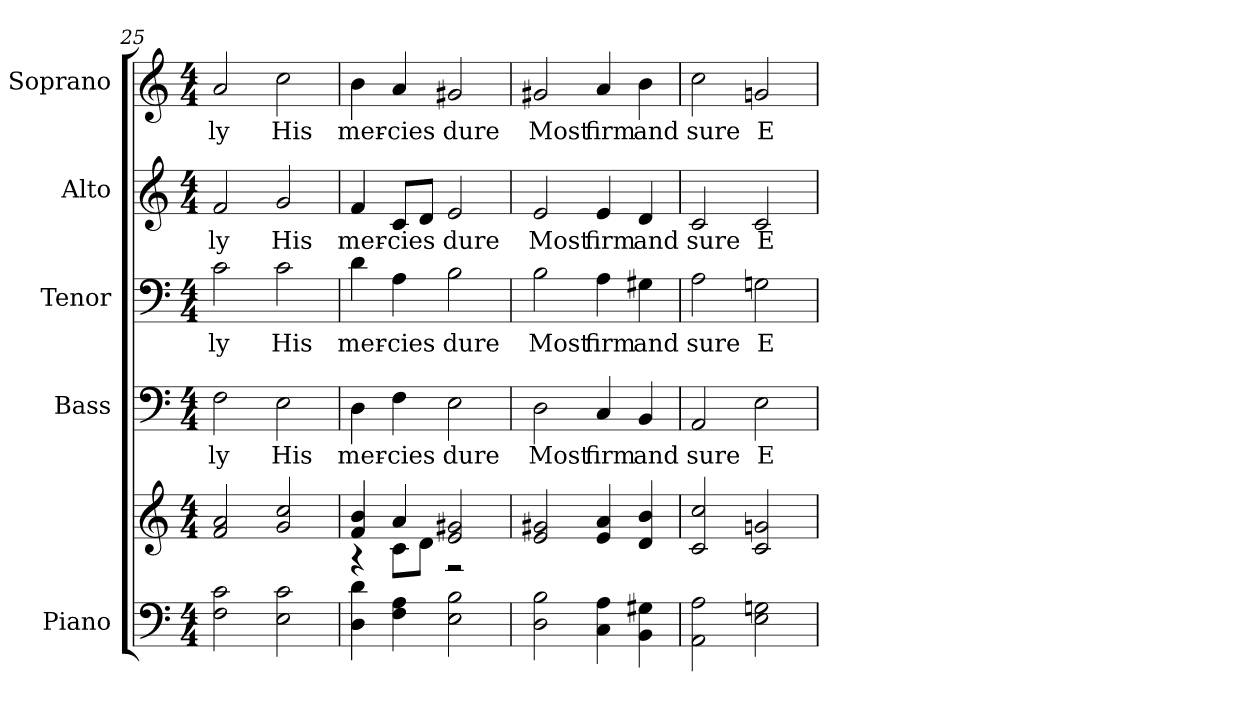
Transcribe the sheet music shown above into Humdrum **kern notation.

**kern	**kern	**kern	**text	**kern	**text	**kern	**text	**kern	**text
*part5	*part5	*part4	*part4	*part3	*part3	*part2	*part2	*part1	*part1
*staff6	*staff5	*staff4	*staff4	*staff3	*staff3	*staff2	*staff2	*staff1	*staff1
*I"Piano	*	*I"Bass	*	*I"Tenor	*	*I"Alto	*	*I"Soprano	*
*I'Pno.	*	*I'B.	*	*I'T.	*	*I'A.	*	*I'S.	*
*clefF4	*clefG2	*clefF4	*	*clefF4	*	*clefG2	*	*clefG2	*
*k[]	*k[]	*k[]	*	*k[]	*	*k[]	*	*k[]	*
*C:	*C:	*C:	*	*C:	*	*C:	*	*C:	*
*M4/4	*M4/4	*M4/4	*	*M4/4	*	*M4/4	*	*M4/4	*
=25	=25	=25	=25	=25	=25	=25	=25	=25	=25
!	!	!	!LO:LY:b:color=#000000	!	!	!	!	!	!
!	!	!	!	!	!LO:LY:b:color=#000000	!	!	!	!
!	!	!	!	!	!	!	!LO:LY:b:color=#000000	!	!
!	!	!	!	!	!	!	!	!	!LO:LY:b:color=#000000
2Fi\ 2ci	2fi/ 2ai	2Fi\	-ly	2ci\	-ly	2fi/	-ly	2ai/	-ly
!	!	!	!LO:LY:b:color=#000000	!	!	!	!	!	!
!	!	!	!	!	!LO:LY:b:color=#000000	!	!	!	!
!	!	!	!	!	!	!	!LO:LY:b:color=#000000	!	!
!	!	!	!	!	!	!	!	!	!LO:LY:b:color=#000000
2Ei\ 2ci	2gi/ 2cci	2Ei\	His	2ci\	His	2gi/	His	2cci\	His
!!LO:PB:g=z
=26	=26	=26	=26	=26	=26	=26	=26	=26	=26
*	*^	*	*	*	*	*	*	*	*
!	!	!	!	!LO:LY:b:color=#000000	!	!	!	!	!	!
!	!	!	!	!	!	!LO:LY:b:color=#000000	!	!	!	!
!	!	!	!	!	!	!	!	!LO:LY:b:color=#000000	!	!
!	!	!	!	!	!	!	!	!	!	!LO:LY:b:color=#000000
4Di\ 4di	4fi/ 4bi	4r	4Di\	mer-	4di\	mer-	4fi/	mer-	4bi\	mer-
!	!	!	!	!LO:LY:b:color=#000000	!	!	!	!	!	!
!	!	!	!	!	!	!LO:LY:b:color=#000000	!	!	!	!
!	!	!	!	!	!	!	!	!LO:LY:b:color=#000000	!	!
!	!	!	!	!	!	!	!	!	!	!LO:LY:b:color=#000000
4Fi\ 4Ai	4ai/	8ci\L	4Fi\	-cies	4Ai\	-cies	8ci/L	-cies	4ai/	-cies
.	.	8di\J	.	.	.	.	8di/J	.	.	.
!	!	!	!	!LO:LY:b:color=#000000	!	!	!	!	!	!
!	!	!	!	!	!	!LO:LY:b:color=#000000	!	!	!	!
!	!	!	!	!	!	!	!	!LO:LY:b:color=#000000	!	!
!	!	!	!	!	!	!	!	!	!	!LO:LY:b:color=#000000
2Ei\ 2Bi	2ei/ 2g#Xi	2r	2Ei\	dure	2Bi\	dure	2ei/	dure	2g#Xi/	dure
*	*v	*v	*	*	*	*	*	*	*	*
=27	=27	=27	=27	=27	=27	=27	=27	=27	=27
*	*^	*	*	*	*	*	*	*	*
!	!	!	!	!LO:LY:b:color=#000000	!	!	!	!	!	!
*	*v	*v	*	*	*	*	*	*	*	*
*	*^	*	*	*	*	*	*	*	*
!	!	!	!	!	!	!LO:LY:b:color=#000000	!	!	!	!
*	*v	*v	*	*	*	*	*	*	*	*
*	*^	*	*	*	*	*	*	*	*
!	!	!	!	!	!	!	!	!LO:LY:b:color=#000000	!	!
*	*v	*v	*	*	*	*	*	*	*	*
*	*^	*	*	*	*	*	*	*	*
!	!	!	!	!	!	!	!	!	!	!LO:LY:b:color=#000000
*	*v	*v	*	*	*	*	*	*	*	*
2Di\ 2Bi	2ei/ 2g#Xi	2Di\	Most	2Bi\	Most	2ei/	Most	2g#Xi/	Most
!	!	!	!LO:LY:b:color=#000000	!	!	!	!	!	!
!	!	!	!	!	!LO:LY:b:color=#000000	!	!	!	!
!	!	!	!	!	!	!	!LO:LY:b:color=#000000	!	!
!	!	!	!	!	!	!	!	!	!LO:LY:b:color=#000000
4Ci\ 4Ai	4ei/ 4ai	4Ci/	firm	4Ai\	firm	4ei/	firm	4ai/	firm
!	!	!	!LO:LY:b:color=#000000	!	!	!	!	!	!
!	!	!	!	!	!LO:LY:b:color=#000000	!	!	!	!
!	!	!	!	!	!	!	!LO:LY:b:color=#000000	!	!
!	!	!	!	!	!	!	!	!	!LO:LY:b:color=#000000
4BBi\ 4G#Xi	4di/ 4bi	4BBi/	and	4G#Xi\	and	4di/	and	4bi\	and
!!LO:PB:g=z
=28	=28	=28	=28	=28	=28	=28	=28	=28	=28
!	!	!	!LO:LY:b:color=#000000	!	!	!	!	!	!
!	!	!	!	!	!LO:LY:b:color=#000000	!	!	!	!
!	!	!	!	!	!	!	!LO:LY:b:color=#000000	!	!
!	!	!	!	!	!	!	!	!	!LO:LY:b:color=#000000
2AAi\ 2Ai	2ci/ 2cci	2AAi/	sure	2Ai\	sure	2ci/	sure	2cci\	sure
!	!	!	!LO:LY:b:color=#000000	!	!	!	!	!	!
!	!	!	!	!	!LO:LY:b:color=#000000	!	!	!	!
!	!	!	!	!	!	!	!LO:LY:b:color=#000000	!	!
!	!	!	!	!	!	!	!	!	!LO:LY:b:color=#000000
2Ei\ 2Gni	2ci/ 2gni	2Ei\	E-	2Gni\	E-	2ci/	E-	2gni/	E-
=	=	=	=	=	=	=	=	=	=
*-	*-	*-	*-	*-	*-	*-	*-	*-	*-
